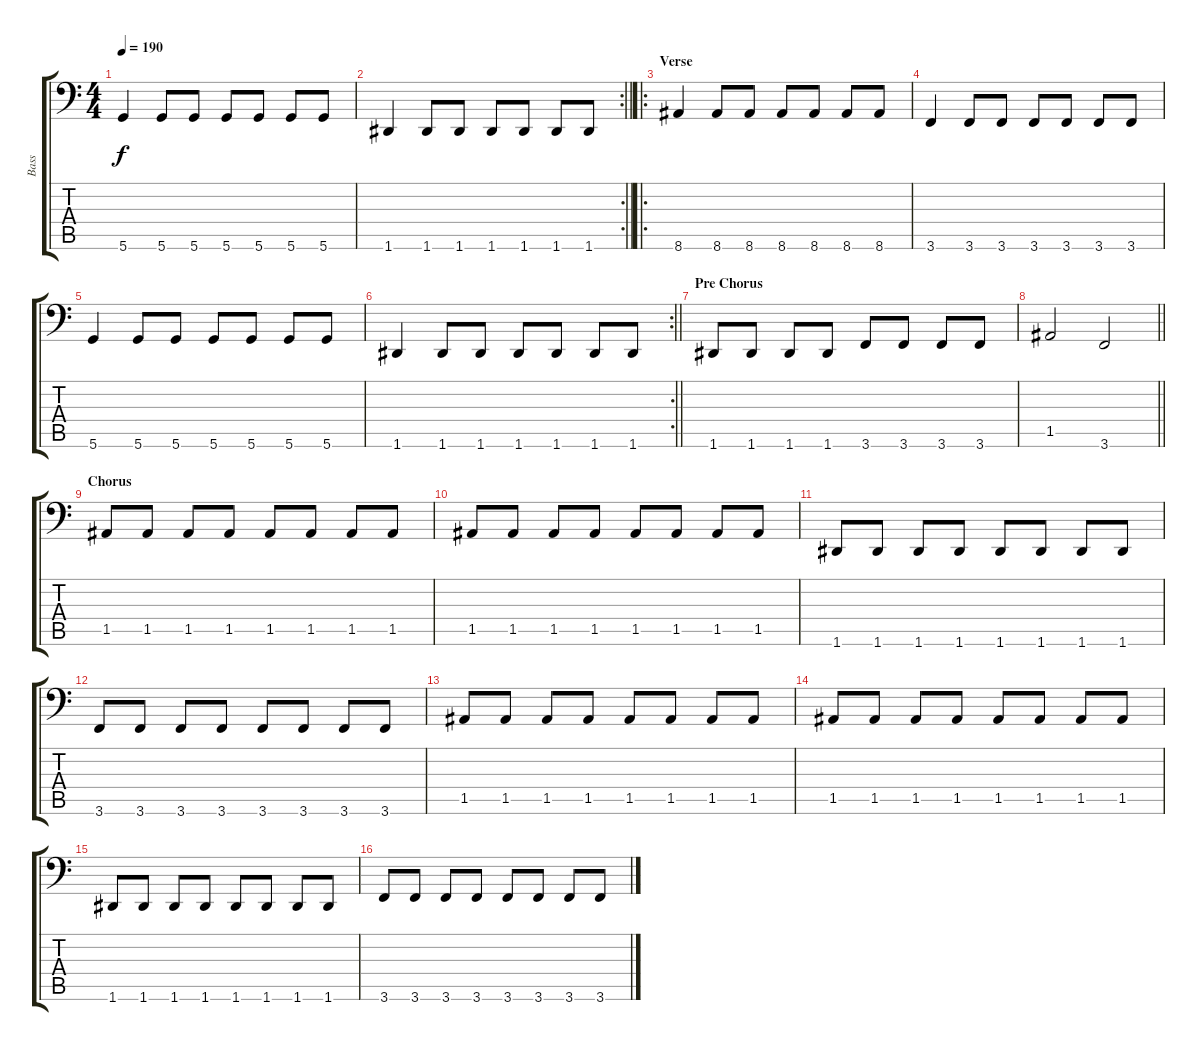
\track ("Bass" "Bass") {instrument electricbasspick}
\staff {score tabs}
\tuning (E3 B2 G2 D2 A1 D1) {hide}
\ts (4 4)
\tempo 190
\clef f4
\ks c
5.6.4{dy f} 5.6.8 5.6.8 5.6.8 5.6.8 5.6.8 5.6.8 |
\rc 2
\barLineRight lightlight
1.6.4 1.6.8 1.6.8 1.6.8 1.6.8 1.6.8 1.6.8 |
\ro
\section ("" "Verse")
8.6.4 8.6.8 8.6.8 8.6.8 8.6.8 8.6.8 8.6.8 |
3.6.4 3.6.8 3.6.8 3.6.8 3.6.8 3.6.8 3.6.8 |
5.6.4 5.6.8 5.6.8 5.6.8 5.6.8 5.6.8 5.6.8 |
\rc 2
\barLineRight lightlight
1.6.4 1.6.8 1.6.8 1.6.8 1.6.8 1.6.8 1.6.8 |
\section ("" "Pre Chorus")
1.6.8 1.6.8 1.6.8 1.6.8 3.6.8 3.6.8 3.6.8 3.6.8 |
\barLineRight lightlight
1.5.2 3.6.2 |
\section ("" "Chorus")
1.5.8 1.5.8 1.5.8 1.5.8 1.5.8 1.5.8 1.5.8 1.5.8 |
1.5.8 1.5.8 1.5.8 1.5.8 1.5.8 1.5.8 1.5.8 1.5.8 |
1.6.8 1.6.8 1.6.8 1.6.8 1.6.8 1.6.8 1.6.8 1.6.8 |
3.6.8 3.6.8 3.6.8 3.6.8 3.6.8 3.6.8 3.6.8 3.6.8 |
1.5.8 1.5.8 1.5.8 1.5.8 1.5.8 1.5.8 1.5.8 1.5.8 |
1.5.8 1.5.8 1.5.8 1.5.8 1.5.8 1.5.8 1.5.8 1.5.8 |
1.6.8 1.6.8 1.6.8 1.6.8 1.6.8 1.6.8 1.6.8 1.6.8 |
3.6.8 3.6.8 3.6.8 3.6.8 3.6.8 3.6.8 3.6.8 3.6.8
